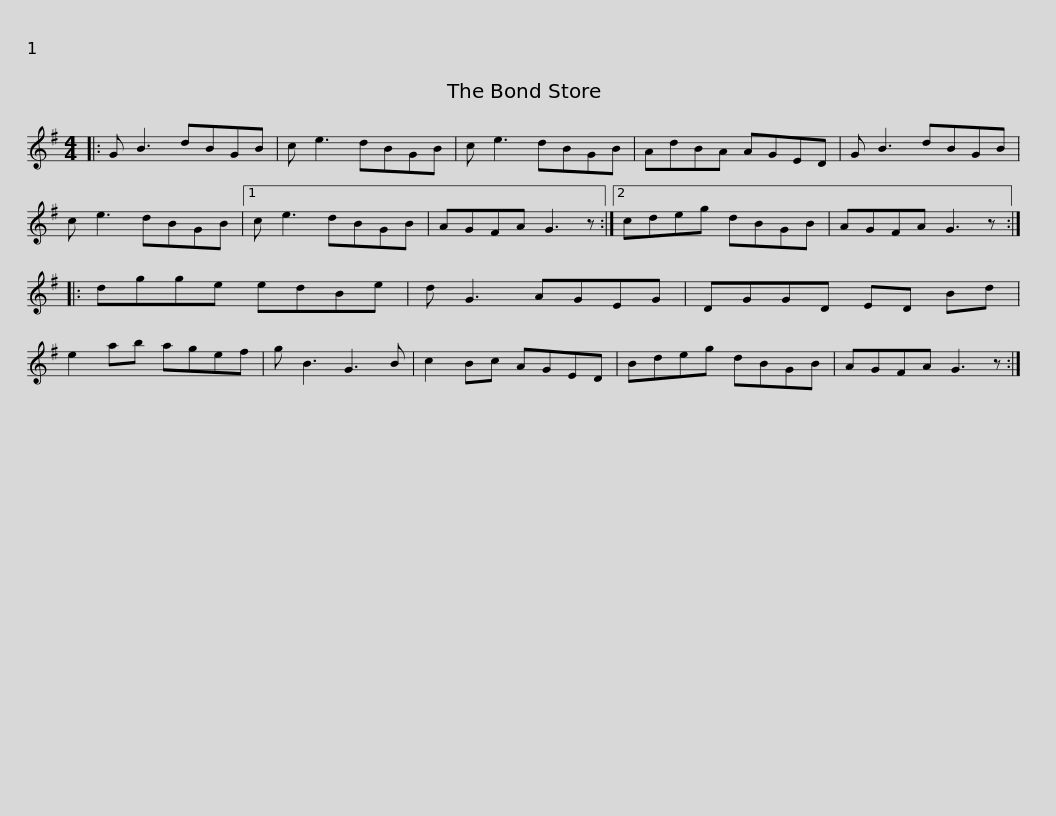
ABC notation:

X:1
L:1/8
M:4/4
I:linebreak $
K:G
V:1 treble
V:1
|: G B3 dBGB | c e3 dBGB | c e3 dBGB | AdBA AGED | G B3 dBGB | %5
 c e3 dBGB |1$ c e3 dBGB | AGFA G3 z :|2 cdeg dBGB | AGFA G3 z :: %10
 dgge edBe | d G3 AGEG |$ DGGD ED Bd | e2 ab agef | g B3 G3 B | %15
 c2 Bc AGED | Bdeg dBGB | AGFA G3 z :| %18
